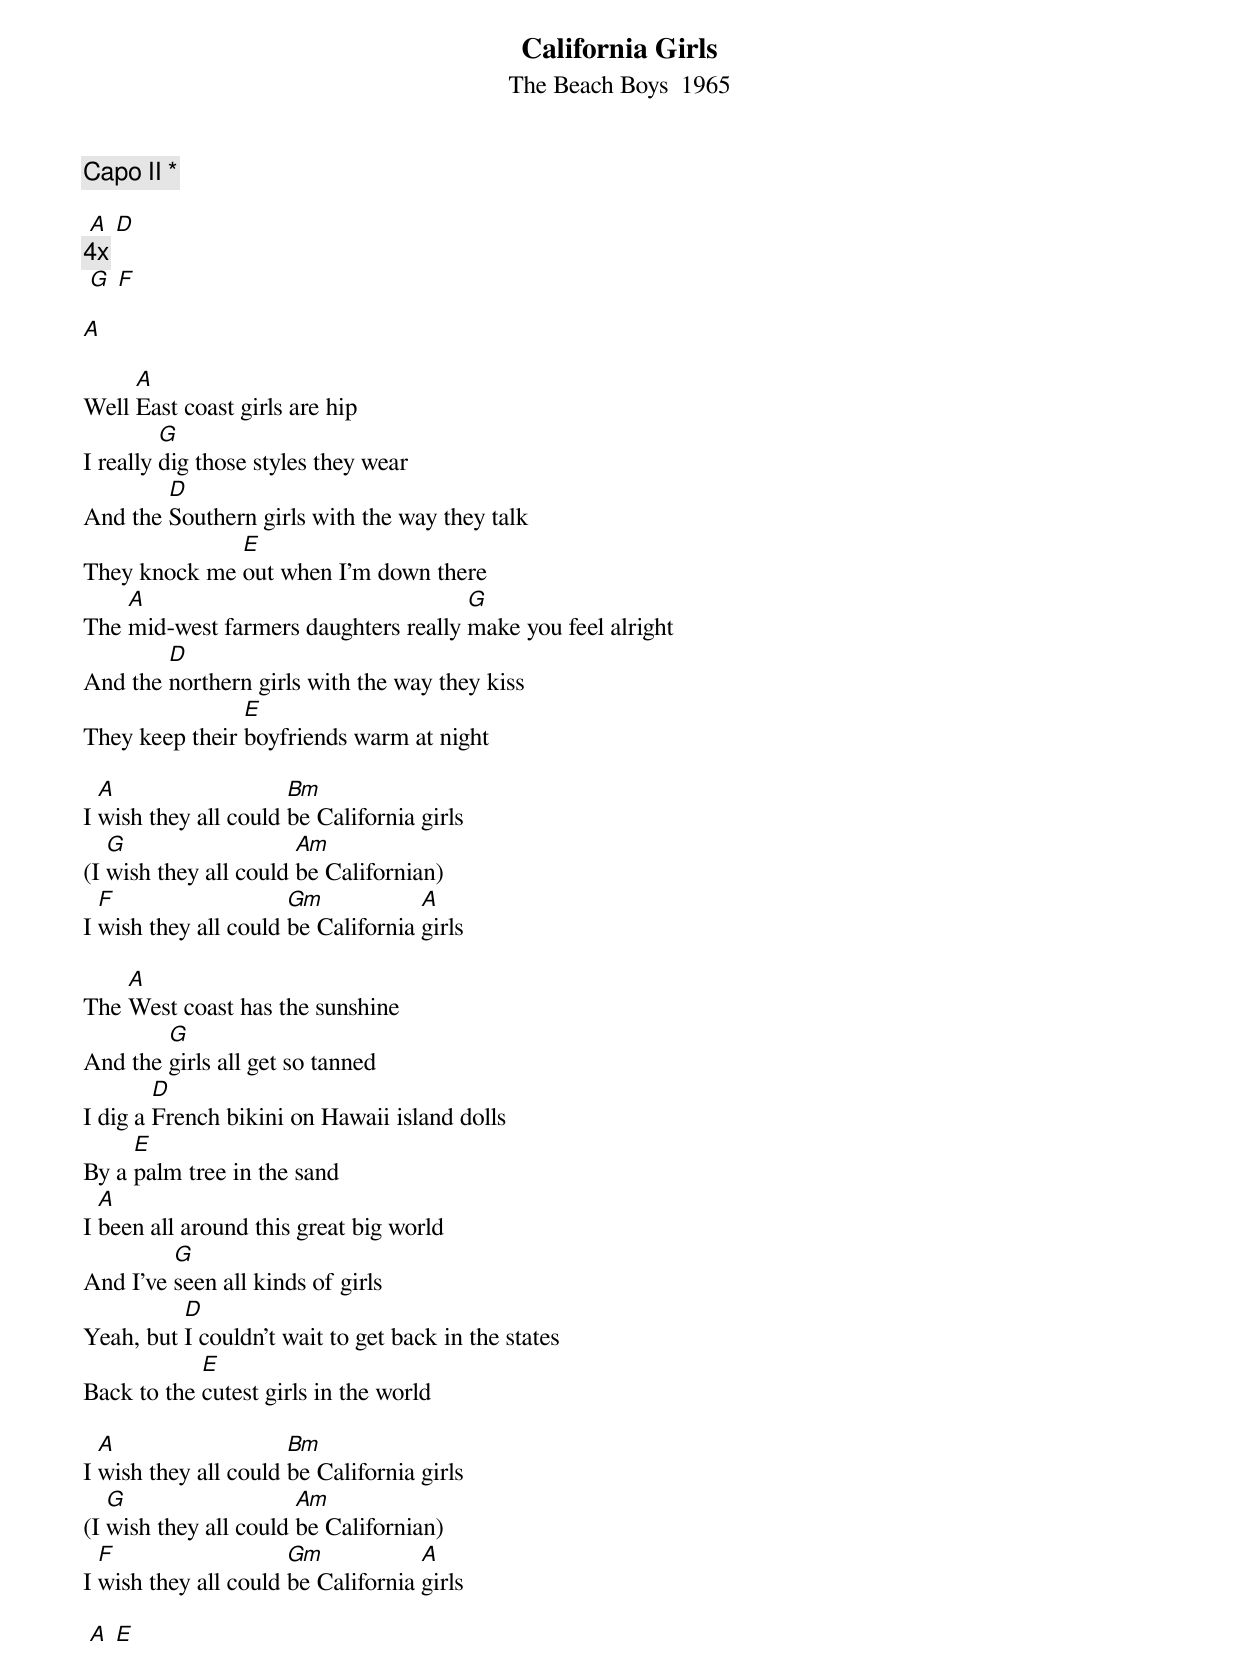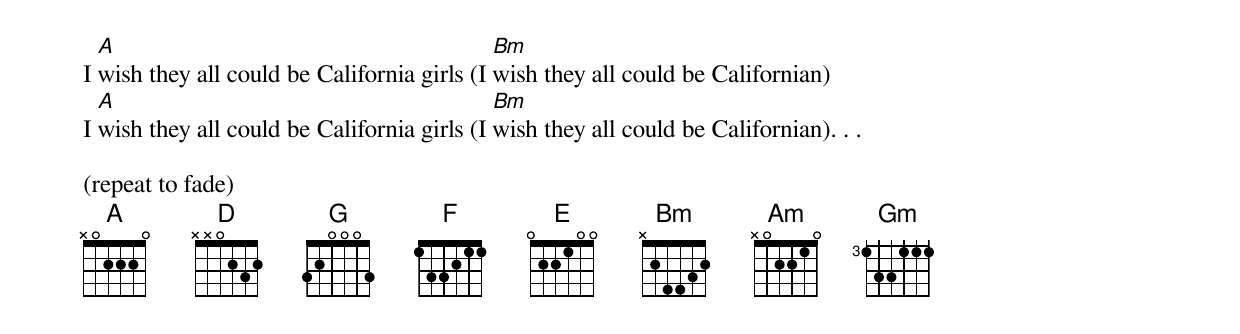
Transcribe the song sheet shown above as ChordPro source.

{title: California Girls}
{subtitle: The Beach Boys  1965  }

{c:Capo II *}

 [A] [D]
{c:4x}
 [G] [F]

[A]

Well [A]East coast girls are hip
I really [G]dig those styles they wear
And the [D]Southern girls with the way they talk
They knock me [E]out when I’m down there
The [A]mid-west farmers daughters really [G]make you feel alright
And the [D]northern girls with the way they kiss
They keep their [E]boyfriends warm at night

I [A]wish they all could [Bm]be California girls
(I [G]wish they all could [Am]be Californian)
I [F]wish they all could [Gm]be California [A]girls

The [A]West coast has the sunshine
And the [G]girls all get so tanned
I dig a [D]French bikini on Hawaii island dolls
By a [E]palm tree in the sand
I [A]been all around this great big world
And I’ve [G]seen all kinds of girls
Yeah, but [D]I couldn’t wait to get back in the states
Back to the [E]cutest girls in the world

I [A]wish they all could [Bm]be California girls
(I [G]wish they all could [Am]be Californian)
I [F]wish they all could [Gm]be California [A]girls

 [A] [E]

I [A]wish they all could be California girls (I [Bm]wish they all could be Californian)
I [A]wish they all could be California girls (I [Bm]wish they all could be Californian). . .

(repeat to fade)
